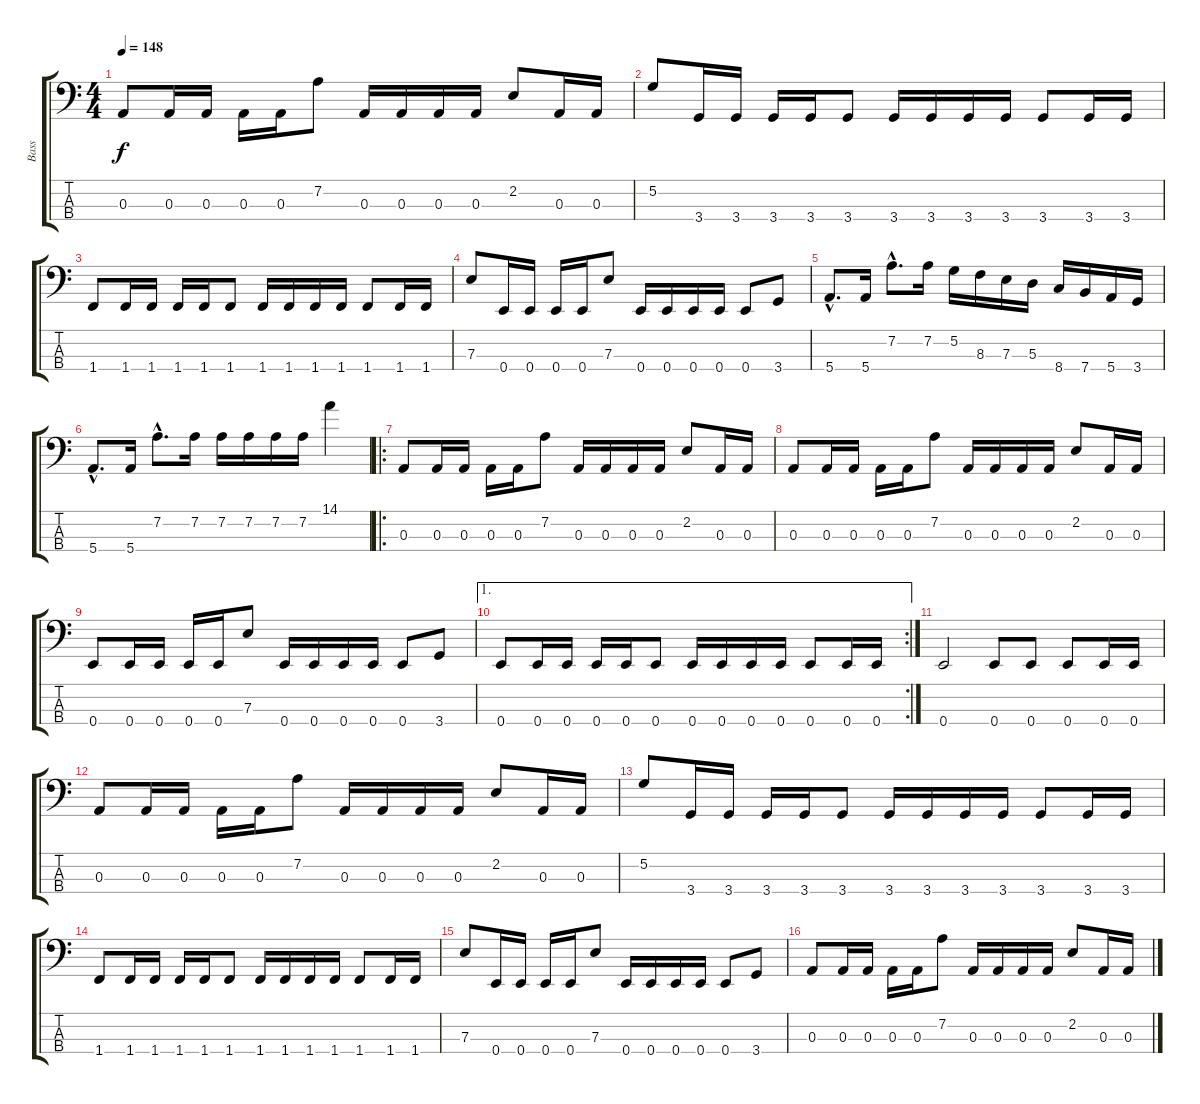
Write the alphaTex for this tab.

\track ("Bass" "Bass") {instrument electricbassfinger}
\staff {score tabs}
\tuning (G2 D2 A1 E1) {hide}
\ts (4 4)
\tempo 148
\clef f4
\ks c
0.3.8{dy f} 0.3.16 0.3.16 0.3.16 0.3.16 7.2.8 0.3.16 0.3.16 0.3.16 0.3.16 2.2.8 0.3.16 0.3.16 |
5.2.8 3.4.16 3.4.16 3.4.16 3.4.16 3.4.8 3.4.16 3.4.16 3.4.16 3.4.16 3.4.8 3.4.16 3.4.16 |
1.4.8 1.4.16 1.4.16 1.4.16 1.4.16 1.4.8 1.4.16 1.4.16 1.4.16 1.4.16 1.4.8 1.4.16 1.4.16 |
7.3.8 0.4.16 0.4.16 0.4.16 0.4.16 7.3.8 0.4.16 0.4.16 0.4.16 0.4.16 0.4.8 3.4.8 |
5.4{hac}.8{d} 5.4.16 7.2{hac}.8{d} 7.2.16 5.2.16 8.3.16 7.3.16 5.3.16 8.4.16 7.4.16 5.4.16 3.4.16 |
5.4{hac}.8{d} 5.4.16 7.2{hac}.8{d} 7.2.16 7.2.16 7.2.16 7.2.16 7.2.16 14.1.4 |
\ro
0.3.8 0.3.16 0.3.16 0.3.16 0.3.16 7.2.8 0.3.16 0.3.16 0.3.16 0.3.16 2.2.8 0.3.16 0.3.16 |
0.3.8 0.3.16 0.3.16 0.3.16 0.3.16 7.2.8 0.3.16 0.3.16 0.3.16 0.3.16 2.2.8 0.3.16 0.3.16 |
0.4.8 0.4.16 0.4.16 0.4.16 0.4.16 7.3.8 0.4.16 0.4.16 0.4.16 0.4.16 0.4.8 3.4.8 |
\ae 1
\rc 2
0.4.8 0.4.16 0.4.16 0.4.16 0.4.16 0.4.8 0.4.16 0.4.16 0.4.16 0.4.16 0.4.8 0.4.16 0.4.16 |
0.4.2 0.4.8 0.4.8 0.4.8 0.4.16 0.4.16 |
0.3.8 0.3.16 0.3.16 0.3.16 0.3.16 7.2.8 0.3.16 0.3.16 0.3.16 0.3.16 2.2.8 0.3.16 0.3.16 |
5.2.8 3.4.16 3.4.16 3.4.16 3.4.16 3.4.8 3.4.16 3.4.16 3.4.16 3.4.16 3.4.8 3.4.16 3.4.16 |
1.4.8 1.4.16 1.4.16 1.4.16 1.4.16 1.4.8 1.4.16 1.4.16 1.4.16 1.4.16 1.4.8 1.4.16 1.4.16 |
7.3.8 0.4.16 0.4.16 0.4.16 0.4.16 7.3.8 0.4.16 0.4.16 0.4.16 0.4.16 0.4.8 3.4.8 |
0.3.8 0.3.16 0.3.16 0.3.16 0.3.16 7.2.8 0.3.16 0.3.16 0.3.16 0.3.16 2.2.8 0.3.16 0.3.16
